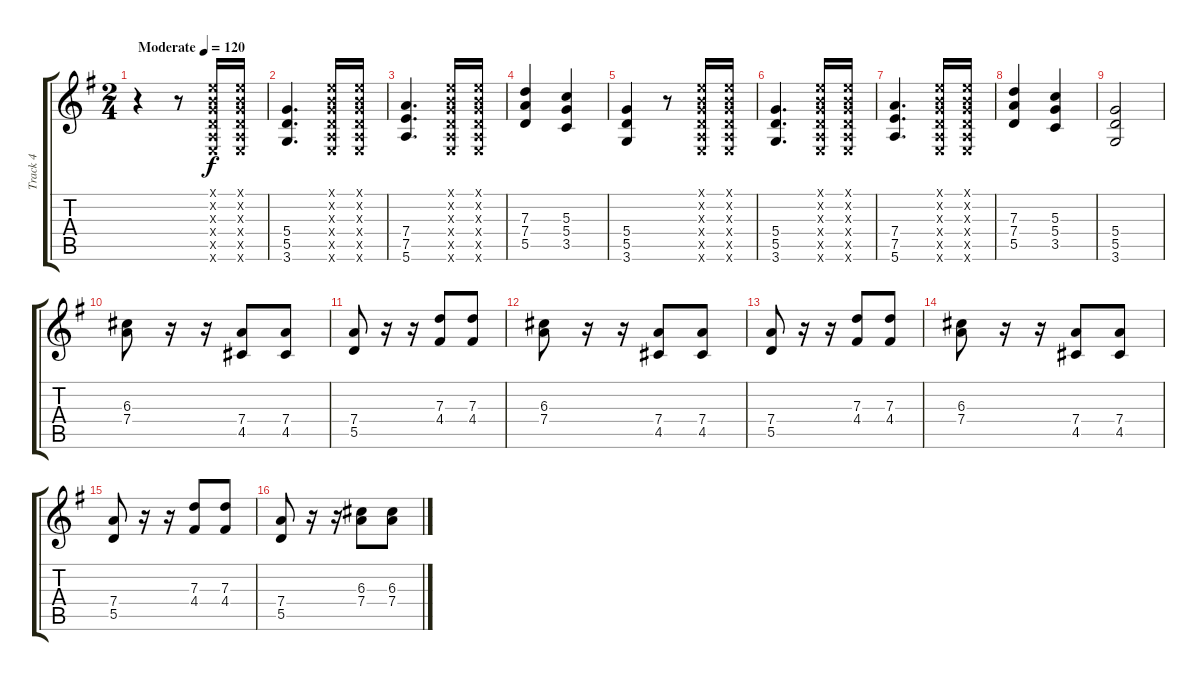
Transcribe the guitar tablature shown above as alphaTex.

\track ("Track 4" "Track 4") {instrument distortionguitar}
\staff {score tabs}
\tuning (E4 B3 G3 D3 A2 E2) {hide}
\ts (2 4)
\tempo (120 "Moderate")
\clef g2
\ks g
r.4{dy f instrument distortionguitar} r.8 (0.1{x} 0.2{x} 0.3{x} 0.4{x} 0.5{x} 0.6{x}).16 (0.1{x} 0.2{x} 0.3{x} 0.4{x} 0.5{x} 0.6{x}).16 |
(5.4 5.5 3.6).4{d} (0.1{x} 0.2{x} 0.3{x} 0.4{x} 0.5{x} 0.6{x}).16 (0.1{x} 0.2{x} 0.3{x} 0.4{x} 0.5{x} 0.6{x}).16 |
(7.4 7.5 5.6).4{d} (0.1{x} 0.2{x} 0.3{x} 0.4{x} 0.5{x} 0.6{x}).16 (0.1{x} 0.2{x} 0.3{x} 0.4{x} 0.5{x} 0.6{x}).16 |
(7.3 7.4 5.5).4 (5.3 5.4 3.5).4 |
(5.4 5.5 3.6).4 r.8 (0.1{x} 0.2{x} 0.3{x} 0.4{x} 0.5{x} 0.6{x}).16 (0.1{x} 0.2{x} 0.3{x} 0.4{x} 0.5{x} 0.6{x}).16 |
(5.4 5.5 3.6).4{d} (0.1{x} 0.2{x} 0.3{x} 0.4{x} 0.5{x} 0.6{x}).16 (0.1{x} 0.2{x} 0.3{x} 0.4{x} 0.5{x} 0.6{x}).16 |
(7.4 7.5 5.6).4{d} (0.1{x} 0.2{x} 0.3{x} 0.4{x} 0.5{x} 0.6{x}).16 (0.1{x} 0.2{x} 0.3{x} 0.4{x} 0.5{x} 0.6{x}).16 |
(7.3 7.4 5.5).4 (5.3 5.4 3.5).4 |
(5.4 5.5 3.6).2 |
(6.3 7.4).8 r.16 r.16 (7.4 4.5).8 (7.4 4.5).8 |
(7.4 5.5).8 r.16 r.16 (7.3 4.4).8 (7.3 4.4).8 |
(6.3 7.4).8 r.16 r.16 (7.4 4.5).8 (7.4 4.5).8 |
(7.4 5.5).8 r.16 r.16 (7.3 4.4).8 (7.3 4.4).8 |
(6.3 7.4).8 r.16 r.16 (7.4 4.5).8 (7.4 4.5).8 |
(7.4 5.5).8 r.16 r.16 (7.3 4.4).8 (7.3 4.4).8 |
(7.4 5.5).8 r.16 r.16 (6.3 7.4).8 (6.3 7.4).8
